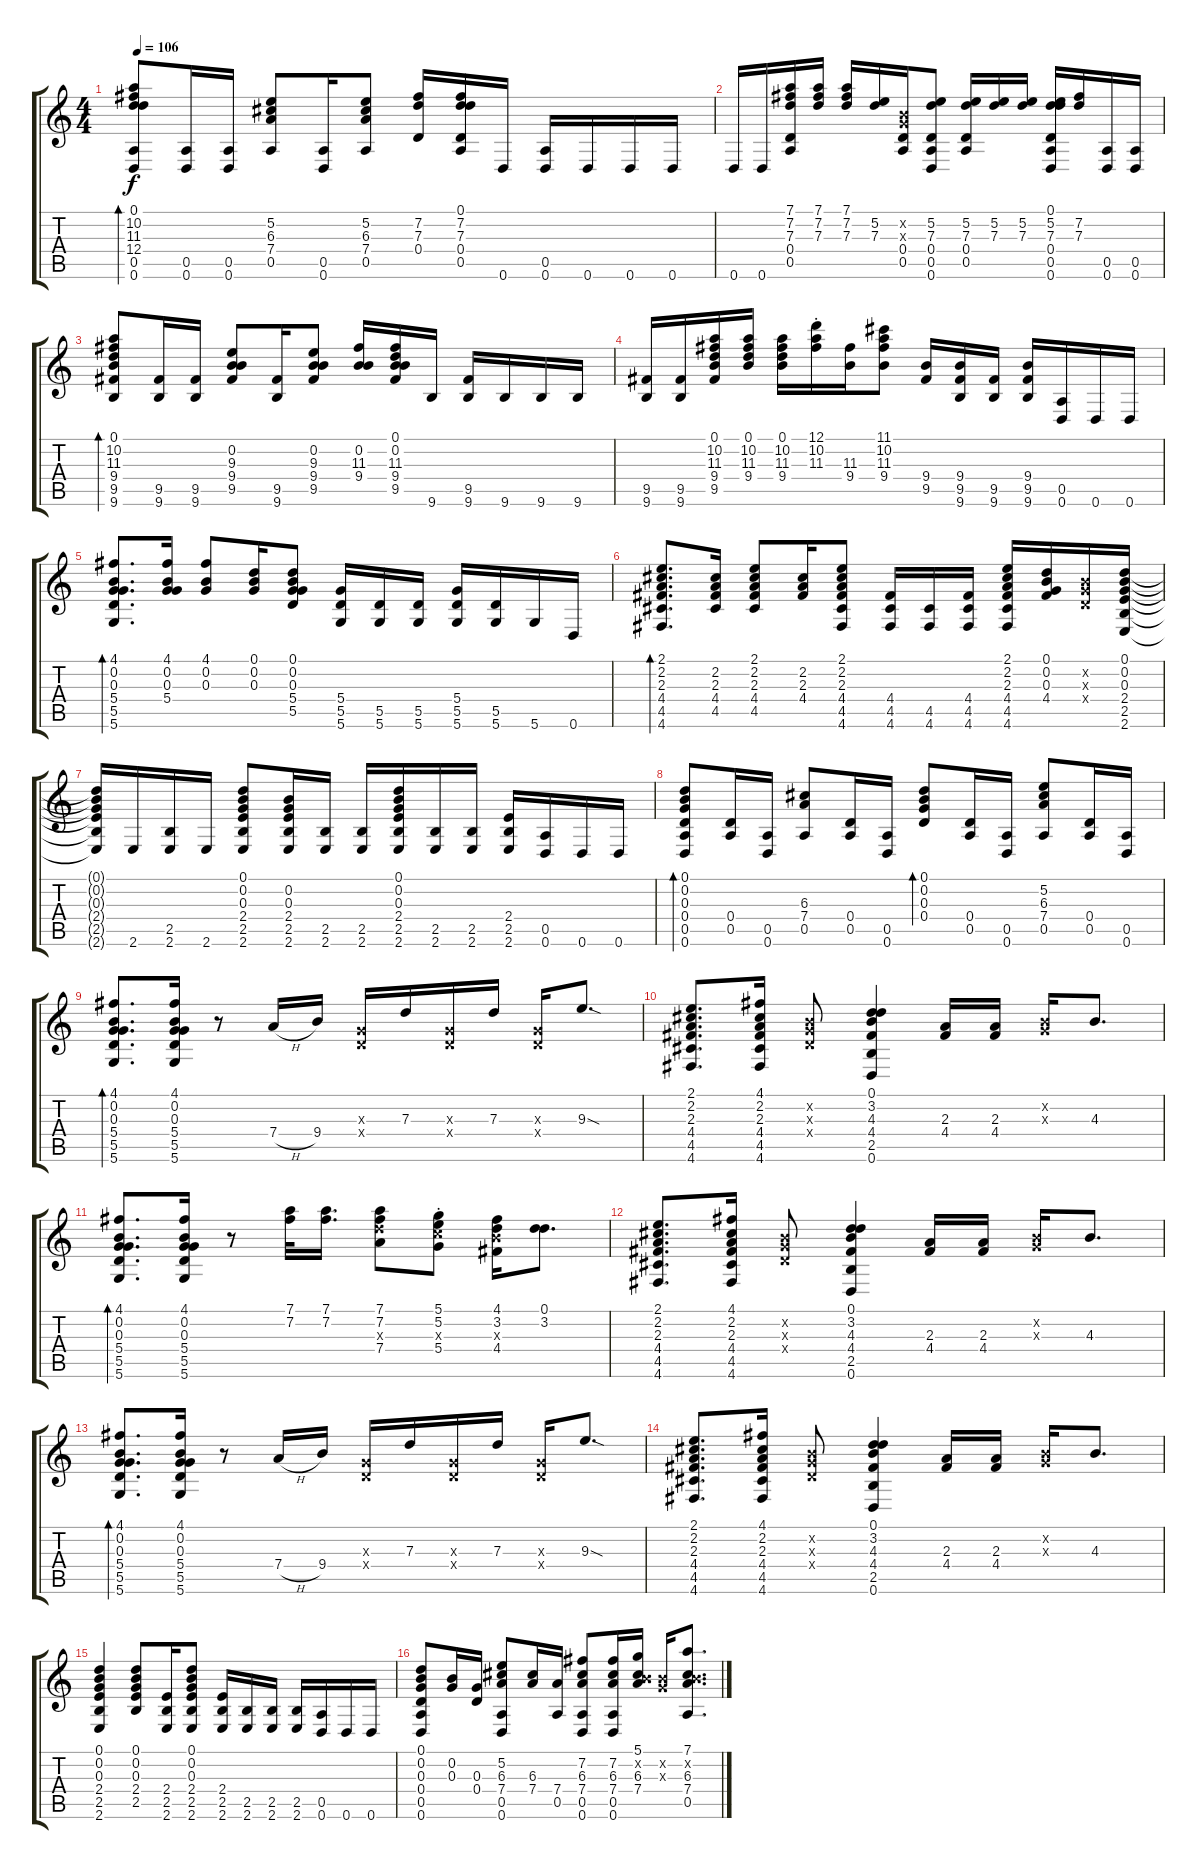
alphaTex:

\track "" {instrument acousticguitarsteel}
\staff {score tabs}
\tuning (D4 B3 G3 D3 A2 D2) {hide}
\ts (4 4)
\tempo 106
\clef g2
\ks c
(0.1 10.2 11.3 12.4 0.5 0.6).8{bd 30 dy f} (0.5 0.6).16 (0.5 0.6).16 (5.2 6.3 7.4 0.5).8 (0.5 0.6).16 (5.2 6.3 7.4 0.5).8 (7.2 7.3 0.4).16 (0.1 7.2 7.3 0.4 0.5).16 0.6.16 (0.5 0.6).16 0.6.16 0.6.16 0.6.16 |
0.6.16 0.6.16 (7.1 7.2 7.3 0.4 0.5).16 (7.1 7.2 7.3).16 (7.1 7.2 7.3).16 (5.2 7.3).16 (0.2{x} 0.3{x} 0.4 0.5).16 (5.2 7.3 0.4 0.5 0.6).8 (5.2 7.3 0.4 0.5).16 (5.2 7.3).16 (5.2 7.3).16 (0.1 5.2 7.3 0.4 0.5 0.6).16 (7.2 7.3).16 (0.5 0.6).16 (0.5 0.6).16 |
(0.1 10.2 11.3 9.4 9.5 9.6).8{bd 30} (9.5 9.6).16 (9.5 9.6).16 (0.2 9.3 9.4 9.5).8 (9.5 9.6).16 (0.2 9.3 9.4 9.5).8 (0.2 11.3 9.4).16 (0.1 0.2 11.3 9.4 9.5).16 9.6.16 (9.5 9.6).16 9.6.16 9.6.16 9.6.16 |
(9.5 9.6).16 (9.5 9.6).16 (0.1 10.2 11.3 9.4 9.5).16 (0.1 10.2 11.3 9.4).16 (0.1 10.2 11.3 9.4).16 (12.1{st} 10.2{st} 11.3).16 (11.3 9.4).16 (11.1 10.2 11.3 9.4).8 (9.4 9.5).16 (9.4 9.5 9.6).16 (9.5 9.6).16 (9.4 9.5 9.6).16 (0.5 0.6).16 0.6.16 0.6.16 |
(4.1 0.2 0.3 5.4 5.5 5.6).8{d bd 60} (4.1 0.2 0.3 5.4).16 (4.1 0.2 0.3).8 (0.1 0.2 0.3).16 (0.1 0.2 0.3 5.4 5.5).8 (5.4 5.5 5.6).16 (5.5 5.6).16 (5.5 5.6).16 (5.4 5.5 5.6).16 (5.5 5.6).16 5.6.16 0.6.16 |
(2.1 2.2 2.3 4.4 4.5 4.6).8{d bd 60} (2.2 2.3 4.4 4.5).16 (2.1 2.2 2.3 4.4 4.5).8 (2.2 2.3 4.4).16 (2.1 2.2 2.3 4.4 4.5 4.6).8 (4.4 4.5 4.6).16 (4.5 4.6).16 (4.4 4.5 4.6).16 (2.1 2.2 2.3 4.4 4.5 4.6).16 (0.1 0.2 0.3 4.4).16 (0.2{x} 0.3{x} 0.4{x}).16 (0.1 0.2 0.3 2.4 2.5 2.6).16 |
(0.1{t} 0.2{t} 0.3{t} 2.4{t} 2.5{t} 2.6{t}).16 2.6.16 (2.5 2.6).16 2.6.16 (0.1 0.2 0.3 2.4 2.5 2.6).8 (0.2 0.3 2.4 2.5 2.6).16 (2.5 2.6).16 (2.5 2.6).16 (0.1 0.2 0.3 2.4 2.5 2.6).16 (2.5 2.6).16 (2.5 2.6).16 (2.4 2.5 2.6).16 (0.5 0.6).16 0.6.16 0.6.16 |
(0.1 0.2 0.3 0.4 0.5 0.6).8{bd 60} (0.4 0.5).16 (0.5 0.6).16 (6.3 7.4 0.5).8 (0.4 0.5).16 (0.5 0.6).16 (0.1 0.2 0.3 0.4).8{bd 60} (0.4 0.5).16 (0.5 0.6).16 (5.2 6.3 7.4 0.5).8 (0.4 0.5).16 (0.5 0.6).16 |
(4.1 0.2 0.3 5.4 5.5 5.6).8{d bd 60} (4.1 0.2 0.3 5.4 5.5 5.6).16 r.8 7.4{h}.16 9.4.16 (0.3{x} 0.4{x}).16 7.3.16 (0.3{x} 0.4{x}).16 7.3.16 (0.3{x} 0.4{x}).16 9.3{sod}.8{d} |
(2.1 2.2 2.3 4.4 4.5 4.6).8{d} (4.1 2.2 2.3 4.4 4.5 4.6).16 (0.2{x} 0.3{x} 0.4{x}).8 (0.1 3.2 4.3 4.4 2.5 0.6).4 (2.3 4.4).16 (2.3 4.4).16 (0.2{x} 0.3{x}).16 4.3.8{d} |
(4.1 0.2 0.3 5.4 5.5 5.6).8{d bd 60} (4.1 0.2 0.3 5.4 5.5 5.6).16 r.8 (7.1 7.2).32 (7.1 7.2).16{d} (7.1 7.2 7.3{x} 7.4).8 (5.1{st} 5.2 5.3{st x} 5.4{st}).8 (4.1 3.2 4.3{x} 4.4).16 (0.1 3.2).8{d} |
(2.1 2.2 2.3 4.4 4.5 4.6).8{d} (4.1 2.2 2.3 4.4 4.5 4.6).16 (0.2{x} 0.3{x} 0.4{x}).8 (0.1 3.2 4.3 4.4 2.5 0.6).4 (2.3 4.4).16 (2.3 4.4).16 (0.2{x} 0.3{x}).16 4.3.8{d} |
(4.1 0.2 0.3 5.4 5.5 5.6).8{d bd 60} (4.1 0.2 0.3 5.4 5.5 5.6).16 r.8 7.4{h}.16 9.4.16 (0.3{x} 0.4{x}).16 7.3.16 (0.3{x} 0.4{x}).16 7.3.16 (0.3{x} 0.4{x}).16 9.3{sod}.8{d} |
(2.1 2.2 2.3 4.4 4.5 4.6).8{d} (4.1 2.2 2.3 4.4 4.5 4.6).16 (0.2{x} 0.3{x} 0.4{x}).8 (0.1 3.2 4.3 4.4 2.5 0.6).4 (2.3 4.4).16 (2.3 4.4).16 (0.2{x} 0.3{x}).16 4.3.8{d} |
(0.1 0.2 0.3 2.4 2.5 2.6).4 (0.1 0.2 0.3 2.4 2.5).8 (2.4 2.5 2.6).16 (0.1 0.2 0.3 2.4 2.5 2.6).8 (2.4 2.5 2.6).16 (2.5 2.6).16 (2.5 2.6).16 (2.5 2.6).16 (0.5 0.6).16 0.6.16 0.6.16 |
(0.1 0.2 0.3 0.4 0.5 0.6).8 (0.2 0.3).16 (0.3 0.4).16 (5.2 6.3 7.4 0.5 0.6).8 (6.3 7.4).16 (7.4 0.5).16 (7.2 6.3 7.4 0.5 0.6).8 (7.2 6.3 7.4 0.5 0.6).16 (5.1 0.2{x} 6.3 7.4).16 (0.2{x} 0.3{x}).16 (7.1 0.2{x} 6.3 7.4 0.5).8{d}
